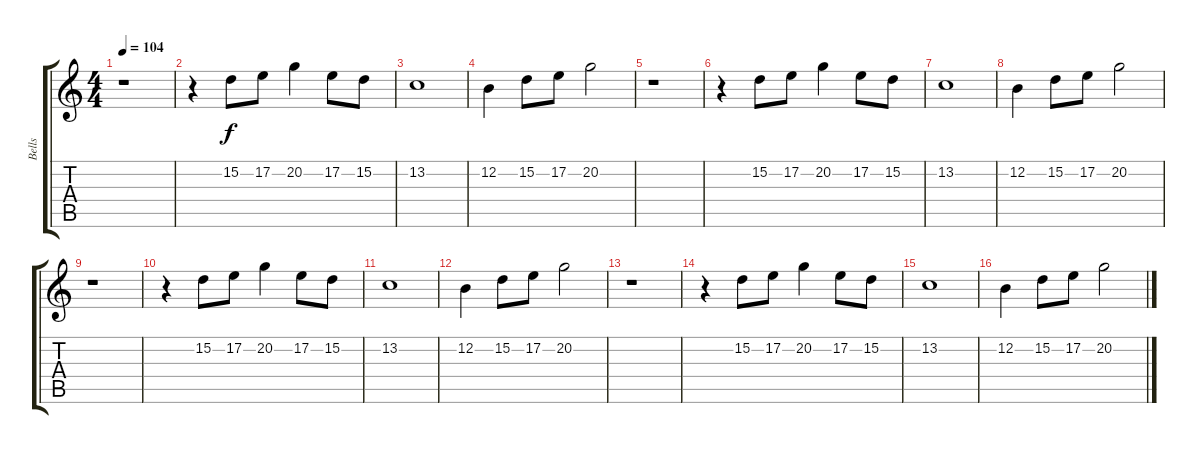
\track ("Bells" "Bells") {instrument marimba}
\staff {score tabs}
\tuning (E4 B3 G3 D3 A2 E2) {hide}
\ts (4 4)
\tempo 104
\clef g2
\ks c
r.1{dy f} |
r.4 15.2.8 17.2.8 20.2.4 17.2.8 15.2.8 |
13.2.1 |
12.2.4 15.2.8 17.2.8 20.2.2 |
r.1 |
r.4 15.2.8 17.2.8 20.2.4 17.2.8 15.2.8 |
13.2.1 |
12.2.4 15.2.8 17.2.8 20.2.2 |
r.1 |
r.4 15.2.8 17.2.8 20.2.4 17.2.8 15.2.8 |
13.2.1 |
12.2.4 15.2.8 17.2.8 20.2.2 |
r.1 |
r.4 15.2.8 17.2.8 20.2.4 17.2.8 15.2.8 |
13.2.1 |
12.2.4 15.2.8 17.2.8 20.2.2
